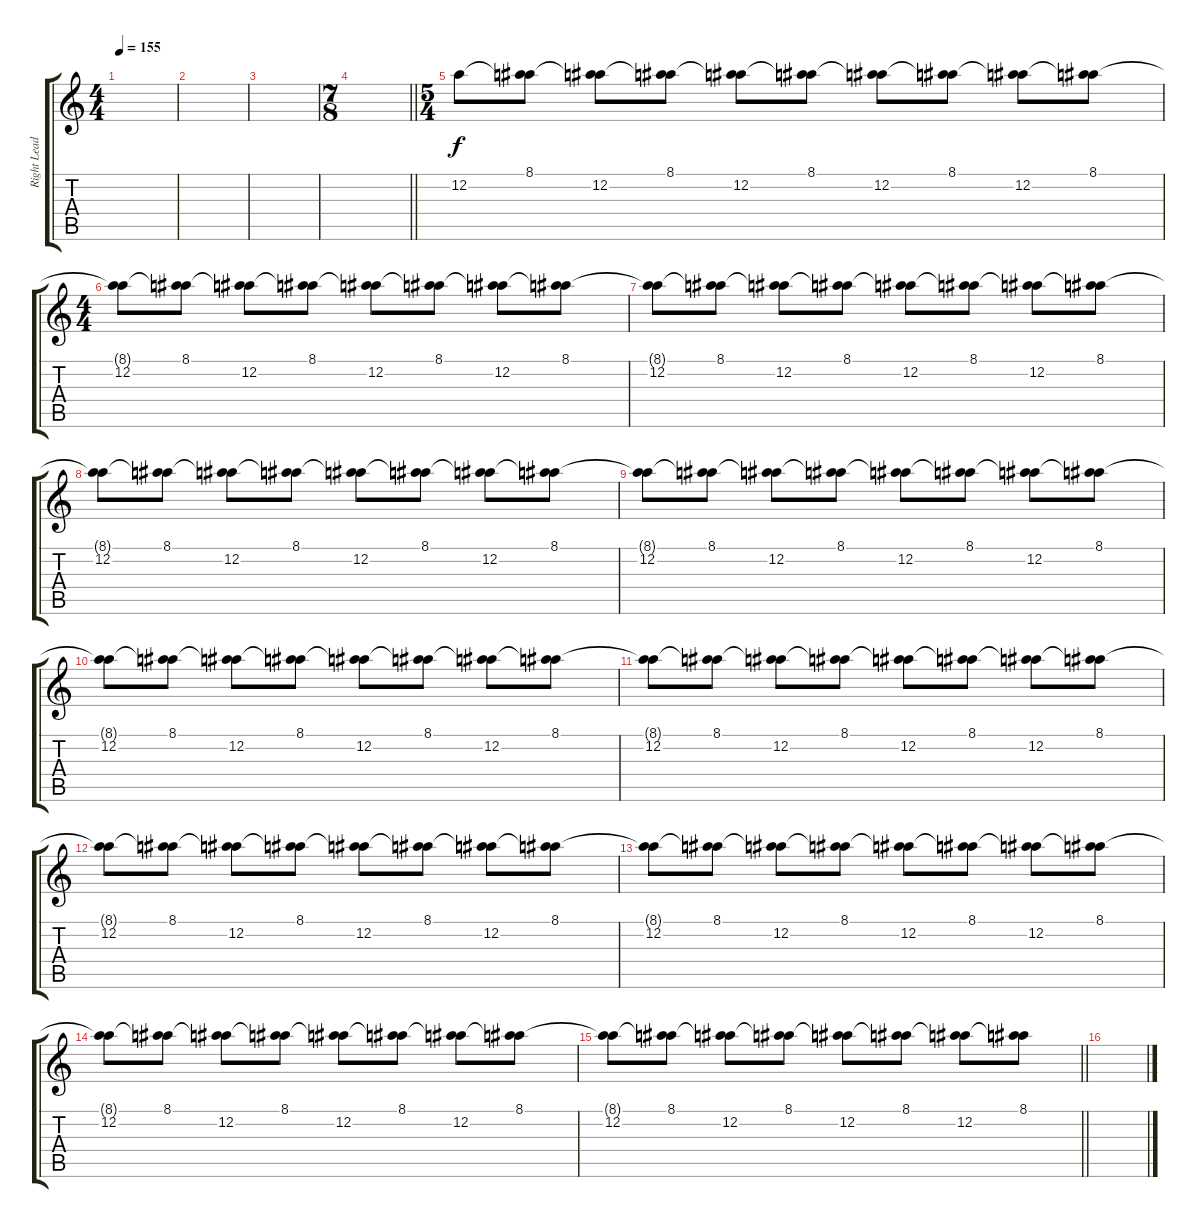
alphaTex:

\track ("Right Lead" "Right Lead") {instrument distortionguitar}
\staff {score tabs}
\tuning (D4 A3 F3 C3 G2 C2) {hide}
\ts (4 4)
\tempo 155
\clef g2
\ks c
|
|
|
\ts (7 8)
\barLineRight lightlight
|
\ts (5 4)
\section ("" "")
12.2.8{volume 10} (8.1 12.2{t}).8 (8.1{t} 12.2).8 (8.1 12.2{t}).8 (8.1{t} 12.2).8 (8.1 12.2{t}).8 (8.1{t} 12.2).8 (8.1 12.2{t}).8 (8.1{t} 12.2).8 (8.1 12.2{t}).8 |
\ts (4 4)
(8.1{t} 12.2).8 (8.1 12.2{t}).8 (8.1{t} 12.2).8 (8.1 12.2{t}).8 (8.1{t} 12.2).8 (8.1 12.2{t}).8 (8.1{t} 12.2).8 (8.1 12.2{t}).8 |
(8.1{t} 12.2).8 (8.1 12.2{t}).8 (8.1{t} 12.2).8 (8.1 12.2{t}).8 (8.1{t} 12.2).8 (8.1 12.2{t}).8 (8.1{t} 12.2).8 (8.1 12.2{t}).8 |
(8.1{t} 12.2).8 (8.1 12.2{t}).8 (8.1{t} 12.2).8 (8.1 12.2{t}).8 (8.1{t} 12.2).8 (8.1 12.2{t}).8 (8.1{t} 12.2).8 (8.1 12.2{t}).8 |
(8.1{t} 12.2).8 (8.1 12.2{t}).8 (8.1{t} 12.2).8 (8.1 12.2{t}).8 (8.1{t} 12.2).8 (8.1 12.2{t}).8 (8.1{t} 12.2).8 (8.1 12.2{t}).8 |
(8.1{t} 12.2).8 (8.1 12.2{t}).8 (8.1{t} 12.2).8 (8.1 12.2{t}).8 (8.1{t} 12.2).8 (8.1 12.2{t}).8 (8.1{t} 12.2).8 (8.1 12.2{t}).8 |
(8.1{t} 12.2).8 (8.1 12.2{t}).8 (8.1{t} 12.2).8 (8.1 12.2{t}).8 (8.1{t} 12.2).8 (8.1 12.2{t}).8 (8.1{t} 12.2).8 (8.1 12.2{t}).8 |
(8.1{t} 12.2).8 (8.1 12.2{t}).8 (8.1{t} 12.2).8 (8.1 12.2{t}).8 (8.1{t} 12.2).8 (8.1 12.2{t}).8 (8.1{t} 12.2).8 (8.1 12.2{t}).8 |
(8.1{t} 12.2).8 (8.1 12.2{t}).8 (8.1{t} 12.2).8 (8.1 12.2{t}).8 (8.1{t} 12.2).8 (8.1 12.2{t}).8 (8.1{t} 12.2).8 (8.1 12.2{t}).8 |
(8.1{t} 12.2).8 (8.1 12.2{t}).8 (8.1{t} 12.2).8 (8.1 12.2{t}).8 (8.1{t} 12.2).8 (8.1 12.2{t}).8 (8.1{t} 12.2).8 (8.1 12.2{t}).8 |
\barLineRight lightlight
(8.1{t} 12.2).8 (8.1 12.2{t}).8 (8.1{t} 12.2).8 (8.1 12.2{t}).8 (8.1{t} 12.2).8 (8.1 12.2{t}).8 (8.1{t} 12.2).8 (8.1 12.2{t}).8 |
\section ("" "")
